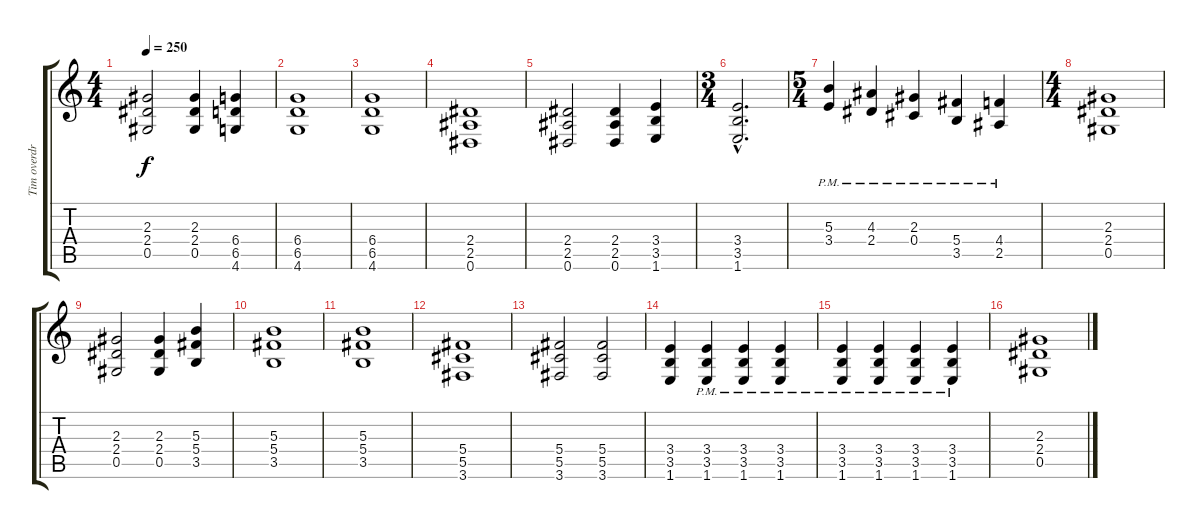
\track ("Tim overdrive" "Tim overdr") {instrument overdrivenguitar}
\staff {score tabs}
\tuning (Eb4 Bb3 Gb3 Db3 Ab2 Eb2) {hide}
\ts (4 4)
\tempo 250
\clef g2
\ks c
(2.3 2.4 0.5).2{dy f} (2.3 2.4 0.5).4 (6.4 6.5 4.6).4 |
(6.4 6.5 4.6).1 |
(6.4 6.5 4.6).1 |
(2.4 2.5 0.6).1 |
(2.4 2.5 0.6).2 (2.4 2.5 0.6).4 (3.4 3.5 1.6).4 |
\ts (3 4)
(3.4{hac} 3.5{hac} 1.6{hac}).2{d} |
\ts (5 4)
(5.3{pm} 3.4{pm}).4 (4.3{pm} 2.4{pm}).4 (2.3{pm} 0.4{pm}).4 (5.4{pm} 3.5{pm}).4 (4.4{pm} 2.5{pm}).4 |
\ts (4 4)
(2.3 2.4 0.5).1 |
(2.3 2.4 0.5).2 (2.3 2.4 0.5).4 (5.3 5.4 3.5).4 |
(5.3 5.4 3.5).1 |
(5.3 5.4 3.5).1 |
(5.4 5.5 3.6).1 |
(5.4 5.5 3.6).2 (5.4 5.5 3.6).2 |
(3.4 3.5 1.6).4 (3.4{pm} 3.5{pm} 1.6{pm}).4 (3.4{pm} 3.5{pm} 1.6{pm}).4 (3.4{pm} 3.5{pm} 1.6{pm}).4 |
(3.4{pm} 3.5{pm} 1.6{pm}).4 (3.4{pm} 3.5{pm} 1.6{pm}).4 (3.4{pm} 3.5{pm} 1.6{pm}).4 (3.4{pm} 3.5{pm} 1.6{pm}).4 |
(2.3 2.4 0.5).1
